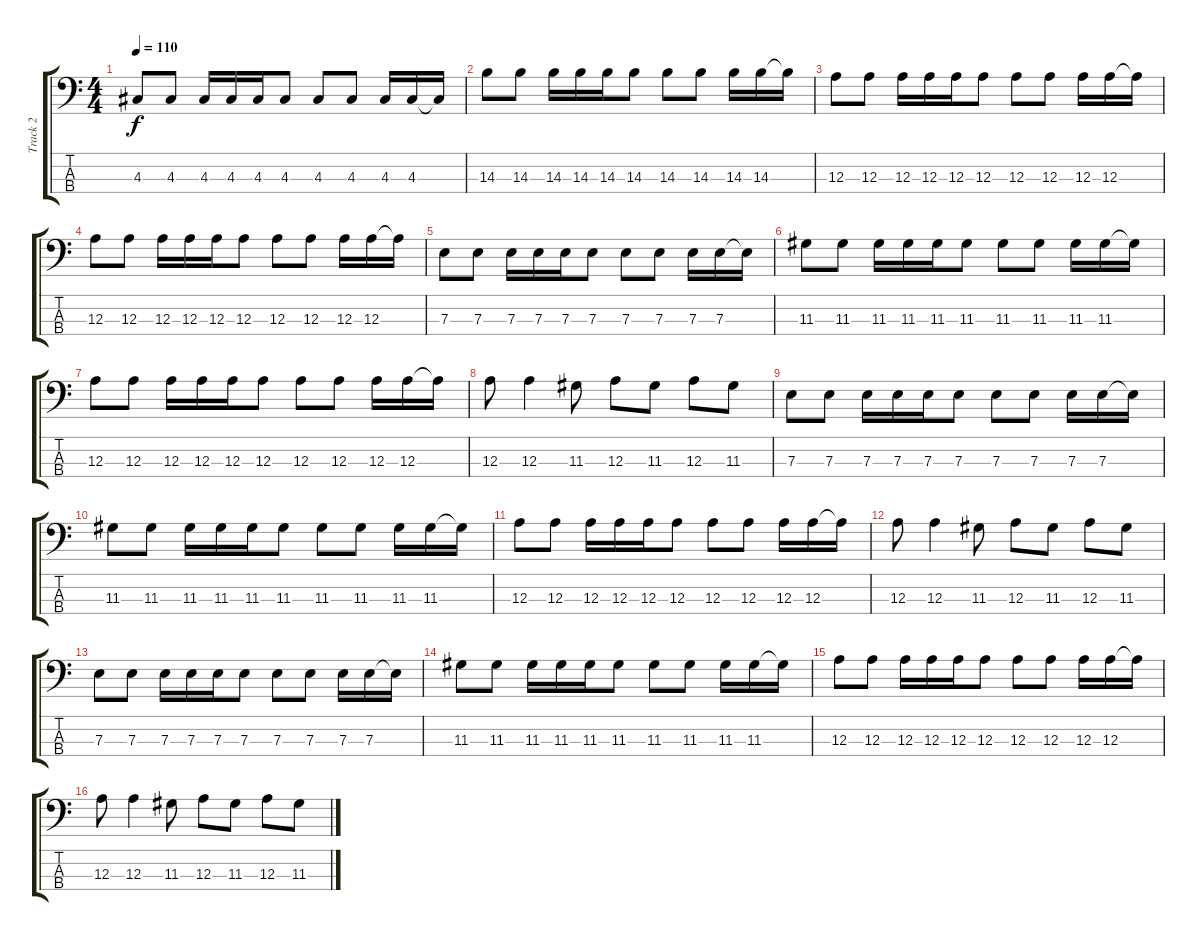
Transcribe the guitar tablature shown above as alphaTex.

\track ("Track 2" "Track 2") {instrument acousticguitarnylon}
\staff {score tabs}
\tuning (G2 D2 A1 E1) {hide}
\ts (4 4)
\tempo 110
\clef f4
\ks c
4.3.8{dy f} 4.3.8 4.3.16 4.3.16 4.3.16 4.3.8 4.3.8 4.3.8 4.3.16 4.3.16 4.3{t}.16 |
14.3.8 14.3.8 14.3.16 14.3.16 14.3.16 14.3.8 14.3.8 14.3.8 14.3.16 14.3.16 14.3{t}.16 |
12.3.8 12.3.8 12.3.16 12.3.16 12.3.16 12.3.8 12.3.8 12.3.8 12.3.16 12.3.16 12.3{t}.16 |
12.3.8 12.3.8 12.3.16 12.3.16 12.3.16 12.3.8 12.3.8 12.3.8 12.3.16 12.3.16 12.3{t}.16 |
7.3.8 7.3.8 7.3.16 7.3.16 7.3.16 7.3.8 7.3.8 7.3.8 7.3.16 7.3.16 7.3{t}.16 |
11.3.8 11.3.8 11.3.16 11.3.16 11.3.16 11.3.8 11.3.8 11.3.8 11.3.16 11.3.16 11.3{t}.16 |
12.3.8 12.3.8 12.3.16 12.3.16 12.3.16 12.3.8 12.3.8 12.3.8 12.3.16 12.3.16 12.3{t}.16 |
12.3.8 12.3.4 11.3.8 12.3.8 11.3.8 12.3.8 11.3.8 |
7.3.8 7.3.8 7.3.16 7.3.16 7.3.16 7.3.8 7.3.8 7.3.8 7.3.16 7.3.16 7.3{t}.16 |
11.3.8 11.3.8 11.3.16 11.3.16 11.3.16 11.3.8 11.3.8 11.3.8 11.3.16 11.3.16 11.3{t}.16 |
12.3.8 12.3.8 12.3.16 12.3.16 12.3.16 12.3.8 12.3.8 12.3.8 12.3.16 12.3.16 12.3{t}.16 |
12.3.8 12.3.4 11.3.8 12.3.8 11.3.8 12.3.8 11.3.8 |
7.3.8 7.3.8 7.3.16 7.3.16 7.3.16 7.3.8 7.3.8 7.3.8 7.3.16 7.3.16 7.3{t}.16 |
11.3.8 11.3.8 11.3.16 11.3.16 11.3.16 11.3.8 11.3.8 11.3.8 11.3.16 11.3.16 11.3{t}.16 |
12.3.8 12.3.8 12.3.16 12.3.16 12.3.16 12.3.8 12.3.8 12.3.8 12.3.16 12.3.16 12.3{t}.16 |
12.3.8 12.3.4 11.3.8 12.3.8 11.3.8 12.3.8 11.3.8
